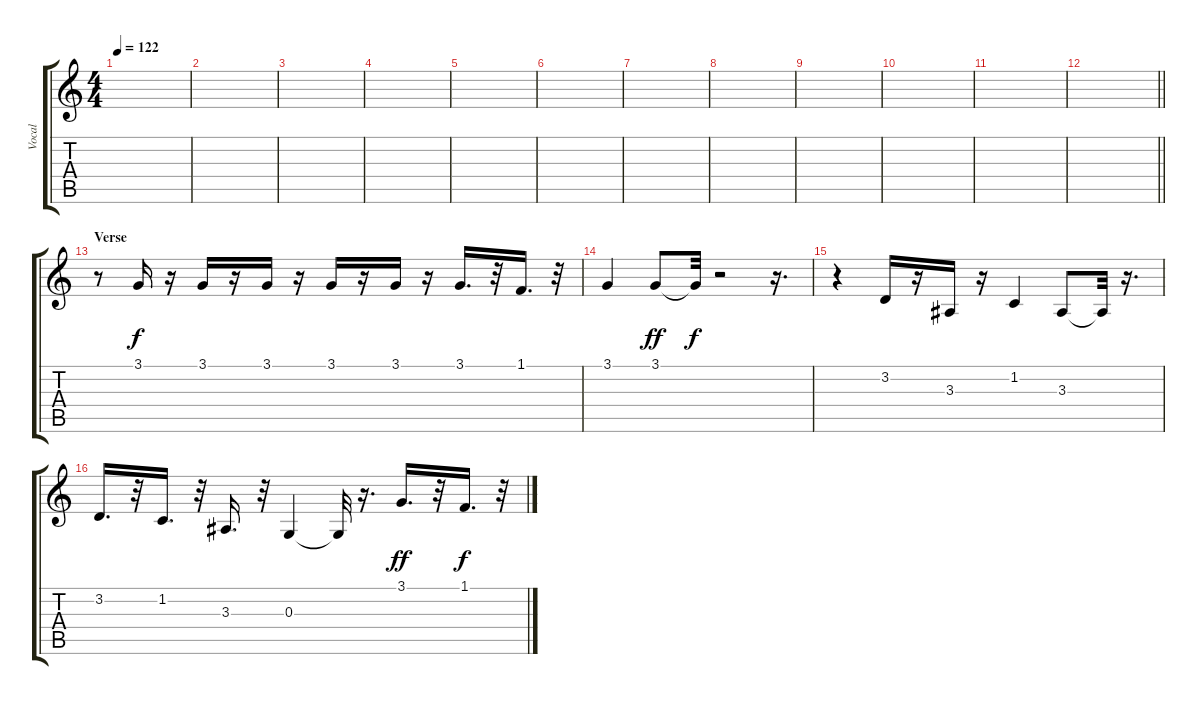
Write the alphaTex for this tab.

\track ("Vocal" "Vocal") {instrument flute}
\staff {score tabs}
\tuning (E4 B3 G3 D3 A2 E2) {hide}
\ts (4 4)
\tempo 122
\clef g2
\ks c
|
|
|
|
|
|
|
|
|
|
|
\barLineRight lightlight
|
\section ("" "Verse")
r.8 3.1.16 r.16 3.1.16 r.16 3.1.16 r.16 3.1.16 r.16 3.1.16 r.16 3.1.16{d} r.32 1.1.16{d} r.32 |
3.1.4 3.1.8{dy ff} 3.1{t}.32{dy f} r.2 r.16{d} |
r.4 3.2.16 r.16 3.3.16 r.16 1.2.4 3.3.8 3.3{t}.32 r.16{d} |
3.2.16{d} r.32 1.2.16{d} r.32 3.3.16{d} r.32 0.3.4 0.3{t}.32 r.16{d} 3.1.16{d dy ff} r.32 1.1.16{d dy f} r.32
